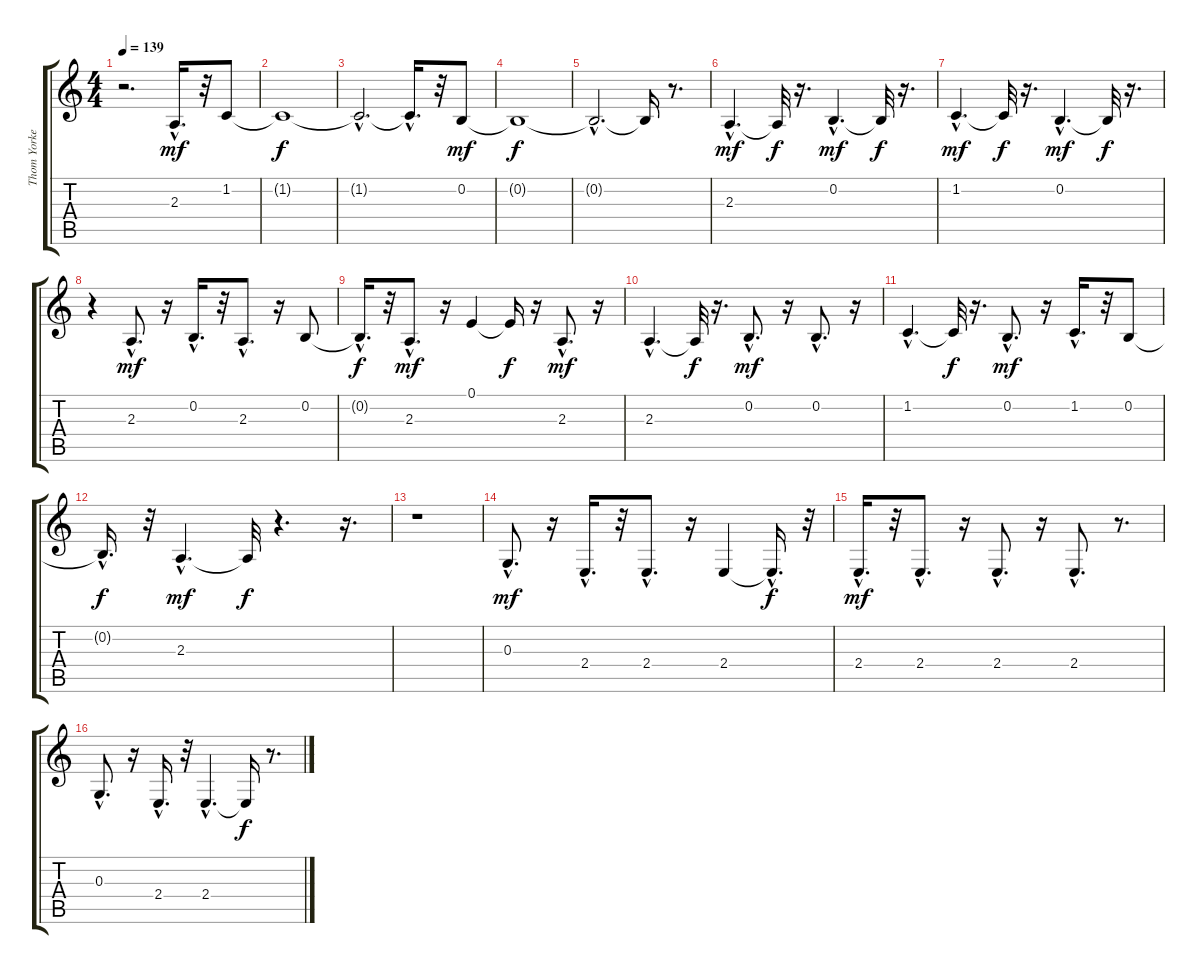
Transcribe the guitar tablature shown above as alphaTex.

\track ("Thom Yorke - Voice" "Thom Yorke") {instrument englishhorn}
\staff {score tabs}
\tuning (E4 B3 G3 D3 A2 E2) {hide}
\ts (4 4)
\tempo 139
\clef g2
\ks c
r.2{d dy f} 2.3{hac}.16{d dy mf} r.32 1.2.8 |
1.2{t}.1{dy f} |
1.2{hac t}.2{d} 1.2{hac t}.16{d} r.32 0.2.8{dy mf} |
0.2{t}.1{dy f} |
0.2{hac t}.2{d} 0.2{t}.16 r.8{d} |
2.3{hac}.4{d dy mf} 2.3{t}.32{dy f} r.16{d} 0.2{hac}.4{d dy mf} 0.2{t}.32{dy f} r.16{d} |
1.2{hac}.4{d dy mf} 1.2{t}.32{dy f} r.16{d} 0.2{hac}.4{d dy mf} 0.2{t}.32{dy f} r.16{d} |
r.4 2.3{hac}.8{d dy mf} r.16 0.2{hac}.16{d} r.32 2.3{hac}.8{d} r.16 0.2.8 |
0.2{hac t}.16{d dy f} r.32 2.3{hac}.8{d dy mf} r.16 0.1.4 0.1{t}.16{dy f} r.16 2.3{hac}.8{d dy mf} r.16 |
2.3{hac}.4{d} 2.3{t}.32{dy f} r.16{d} 0.2{hac}.8{d dy mf} r.16 0.2{hac}.8{d} r.16 |
1.2{hac}.4{d} 1.2{t}.32{dy f} r.16{d} 0.2{hac}.8{d dy mf} r.16 1.2{hac}.16{d} r.32 0.2.8 |
0.2{hac t}.16{d dy f} r.32 2.3{hac}.4{d dy mf} 2.3{t}.32{dy f} r.4{d} r.16{d} |
r.1 |
0.3{hac}.8{d dy mf} r.16 2.4{hac}.16{d} r.32 2.4{hac}.8{d} r.16 2.4.4 2.4{hac t}.16{d dy f} r.32 |
2.4{hac}.16{d dy mf} r.32 2.4{hac}.8{d} r.16 2.4{hac}.8{d} r.16 2.4{hac}.8{d} r.8{d} |
0.3{hac}.8{d} r.16 2.4{hac}.16{d} r.32 2.4{hac}.4{d} 2.4{t}.16{dy f} r.8{d}
